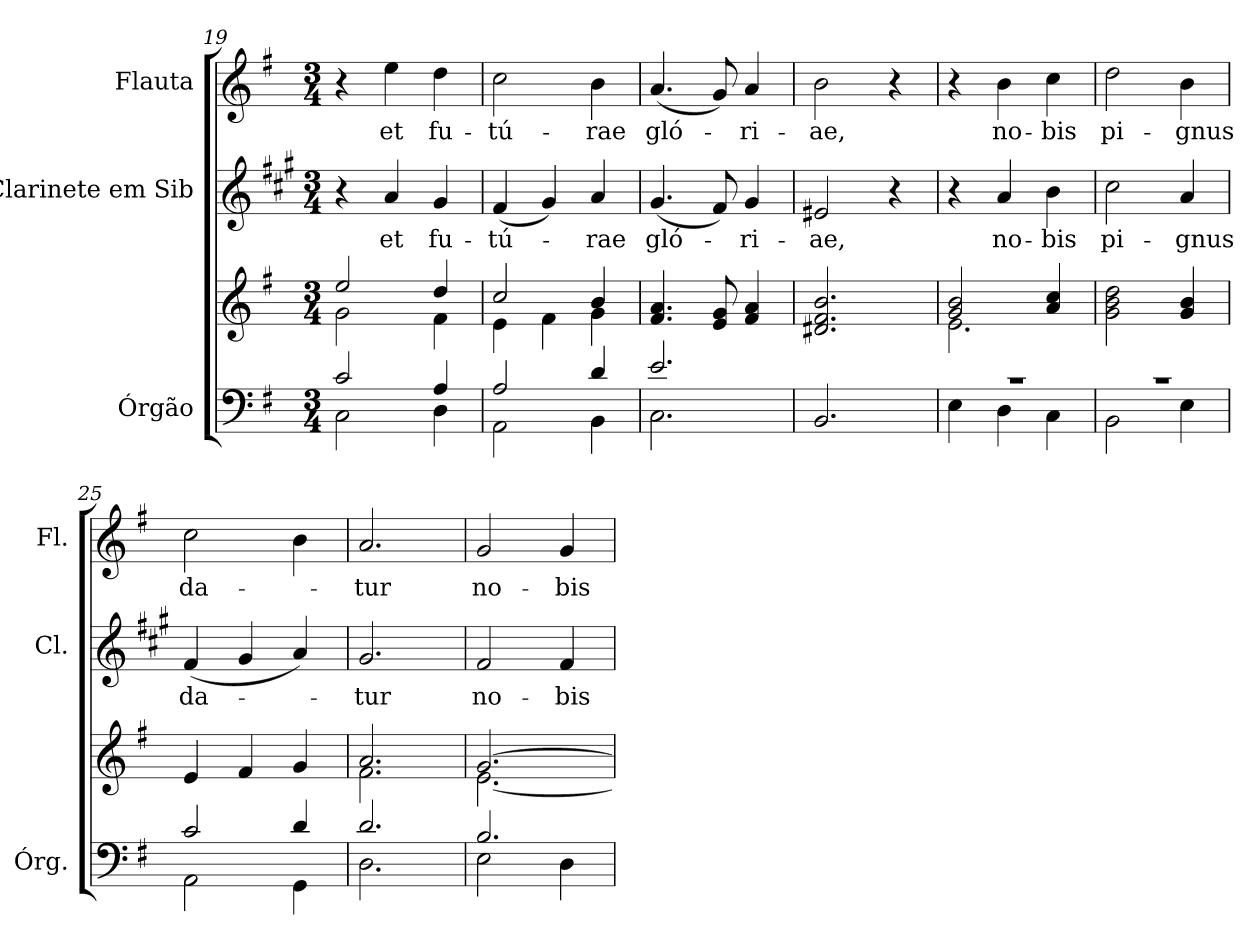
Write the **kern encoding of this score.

**kern	**kern	**kern	**text	**kern	**text
*part3	*part3	*part2	*part2	*part1	*part1
*staff4	*staff3	*staff2	*staff2	*staff1	*staff1
*I"Órgão	*	*I"Clarinete em Sib	*	*I"Flauta	*
*I'Órg.	*	*I'Cl.	*	*I'Fl.	*
*clefF4	*clefG2	*clefG2	*	*clefG2	*
*	*	*ITrd1c2	*	*	*
*k[f#]	*k[f#]	*k[f#]	*	*k[f#]	*
*G:	*G:	*G:	*	*G:	*
*M3/4	*M3/4	*M3/4	*	*M3/4	*
=19	=19	=19	=19	=19	=19
*^	*^	*	*	*	*
2ci/	2Ci\	2eei/	2gi\	4r	.	4r	.
!	!	!	!	!	!LO:LY:b:color=#000000	!	!
!	!	!	!	!	!	!	!LO:LY:b:color=#000000
.	.	.	.	4gi/	et	4eei\	et
!	!	!	!	!	!LO:LY:b:color=#000000	!	!
!	!	!	!	!	!	!	!LO:LY:b:color=#000000
4Ai/	4Di\	4ddi/	4f#i\	4f#i/	fu-	4ddi\	fu-
=20	=20	=20	=20	=20	=20	=20	=20
!	!	!	!	!	!LO:LY:b:color=#000000	!	!
!	!	!	!	!	!	!	!LO:LY:b:color=#000000
2Ai/	2AAi\	2cci/	4ei\	(4ei/	-tú-	2cci\	-tú-
.	.	.	4f#i\	4f#i/)	.	.	.
!	!	!	!	!	!LO:LY:b:color=#000000	!	!
!	!	!	!	!	!	!	!LO:LY:b:color=#000000
4di/	4BBi\	4bi/	4gi\	4gi/	-rae	4bi\	-rae
*	*	*v	*v	*	*	*	*
=21	=21	=21	=21	=21	=21	=21
*	*	*^	*	*	*	*
!	!	!	!	!	!LO:LY:b:color=#000000	!	!
*	*	*v	*v	*	*	*	*
*	*	*^	*	*	*	*
!	!	!	!	!	!	!	!LO:LY:b:color=#000000
*	*	*v	*v	*	*	*	*
2.ei/	2.Ci\	4.f#i/ 4.ai	(4.f#i/	gló-	(4.ai/	gló-
.	.	8ei/ 8gi	8ei/)	.	8gi/)	.
!	!	!	!	!LO:LY:b:color=#000000	!	!
!	!	!	!	!	!	!LO:LY:b:color=#000000
.	.	4f#i/ 4ai	4f#i/	-ri-	4ai/	-ri-
*v	*v	*	*	*	*	*
=22	=22	=22	=22	=22	=22
!	!	!	!LO:LY:b:color=#000000	!	!
!	!	!	!	!	!LO:LY:b:color=#000000
2.BBi/	2.d#Xi/ 2.f#i 2.bi	2d#Xi/	-ae,	2bi\	-ae,
.	.	4r	.	4r	.
!!LO:LB:g=z
=23	=23	=23	=23	=23	=23
!LO:N:vis=1	!	!	!	!	!
*^	*^	*	*	*	*
2.r	4Ei\	2gi/ 2bi	2.ei\	4r	.	4r	.
!	!	!	!	!	!LO:LY:b:color=#000000	!	!
!	!	!	!	!	!	!	!LO:LY:b:color=#000000
.	4Di\	.	.	4gi/	no-	4bi\	no-
!	!	!	!	!	!LO:LY:b:color=#000000	!	!
!	!	!	!	!	!	!	!LO:LY:b:color=#000000
.	4Ci\	4ai/ 4cci	.	4ai\	-bis	4cci\	-bis
*	*	*v	*v	*	*	*	*
=24	=24	=24	=24	=24	=24	=24
!LO:N:vis=1	!	!	!	!	!	!
!	!	!	!	!LO:LY:b:color=#000000	!	!
!	!	!	!	!	!	!LO:LY:b:color=#000000
2.r	2BBi\	2gi\ 2bi 2ddi	2bi\	pi-	2ddi\	pi-
!	!	!	!	!LO:LY:b:color=#000000	!	!
!	!	!	!	!	!	!LO:LY:b:color=#000000
.	4Ei\	4gi/ 4bi	4gi/	-gnus	4bi\	-gnus
=25	=25	=25	=25	=25	=25	=25
!	!	!	!	!LO:LY:b:color=#000000	!	!
!	!	!	!	!	!	!LO:LY:b:color=#000000
2ci/	2AAi\	4ei/	(4ei/	da-	2cci\	da-
.	.	4f#i/	4f#i/	.	.	.
4di/	4GGi\	4gi/	4gi/)	.	4bi\	.
=26	=26	=26	=26	=26	=26	=26
*	*	*^	*	*	*	*
!	!	!	!	!	!LO:LY:b:color=#000000	!	!
!	!	!	!	!	!	!	!LO:LY:b:color=#000000
2.di/	2.Di\	2.ai/	2.f#i\	2.f#i/	-tur	2.ai/	-tur
=27	=27	=27	=27	=27	=27	=27	=27
!	!	!	!	!	!LO:LY:b:color=#000000	!	!
!	!	!	!	!	!	!	!LO:LY:b:color=#000000
2.Bi/	2Ei\	[2.gi/	[2.ei\	2ei/	no-	2gi/	no-
!	!	!	!	!	!LO:LY:b:color=#000000	!	!
!	!	!	!	!	!	!	!LO:LY:b:color=#000000
.	4Di\	.	.	4ei/	-bis	4gi/	-bis
*v	*v	*	*	*	*	*	*
*	*v	*v	*	*	*	*
=	=	=	=	=	=
*-	*-	*-	*-	*-	*-
